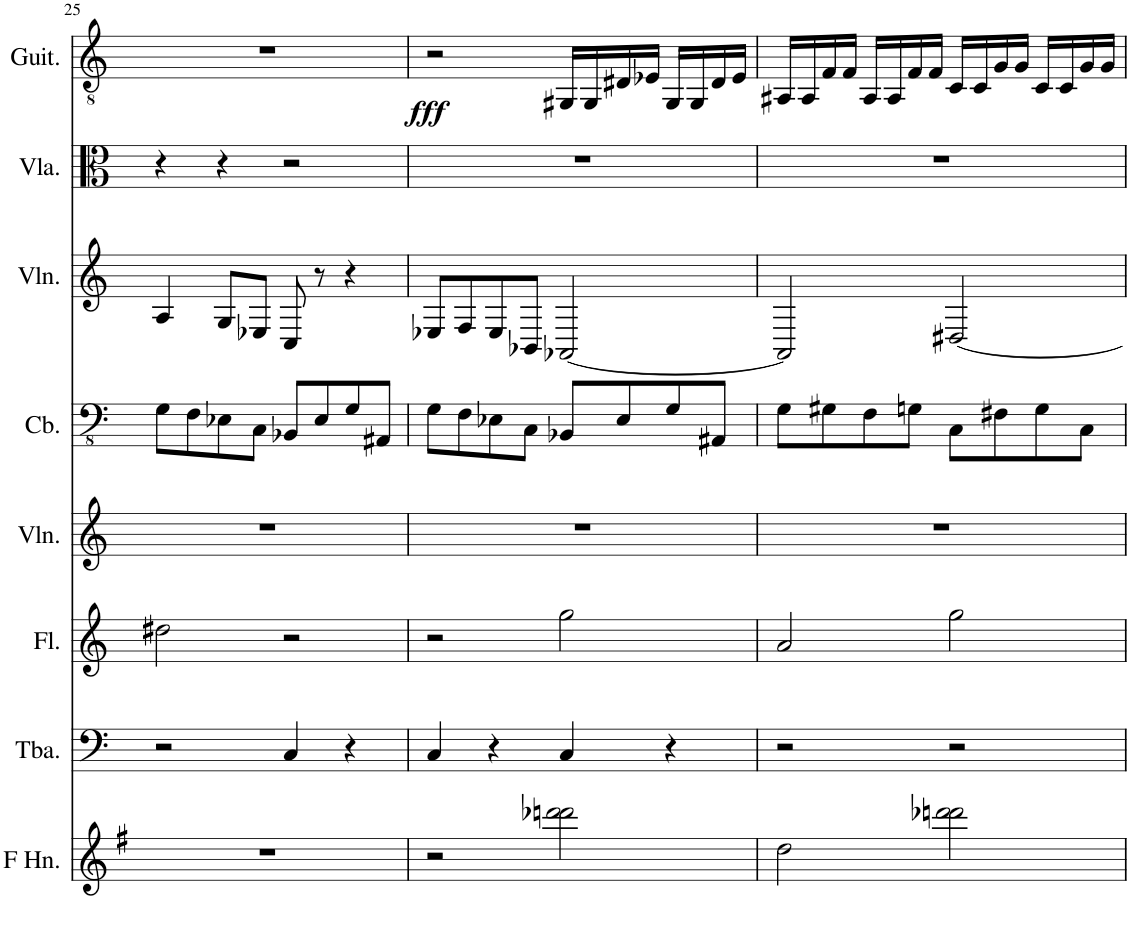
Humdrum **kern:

**kern	**kern	**kern	**kern	**kern	**kern	**kern	**kern	**dynam
*part8	*part7	*part6	*part5	*part4	*part3	*part2	*part1	*part1
*staff8	*staff7	*staff6	*staff5	*staff4	*staff3	*staff2	*staff1	*staff1
*I"Horn in F	*I"Tuba	*I"Flute	*I"Violin	*I"Contrabass	*I"Violin	*I"Viola	*I"Classical Guitar	*
*	*I'Tba.	*I'Fl.	*I'Vln.	*I'Cb.	*I'Vln.	*I'Vla.	*I'Guit.	*
!!LO:PB:g=z
*clefG2	*clefF4	*clefG2	*clefG2	*clefFv4	*clefG2	*clefC3	*clefGv2	*
*Trd4c7	*	*	*	*Trd7c12	*	*	*	*
*k[f#]	*k[]	*k[]	*k[]	*k[]	*k[]	*k[]	*k[]	*
*M4/4	*M4/4	*M4/4	*M4/4	*M4/4	*M4/4	*M4/4	*M4/4	*
=25	=25	=25	=25	=25	=25	=25	=25	=25
1r	2r	2dd#X\	1r	8GG\L	4A/	4r	1r	.
.	.	.	.	8FF\	.	.	.	.
.	.	.	.	8EE-X\	8G/L	4r	.	.
.	.	.	.	8CC\J	8E-X/J	.	.	.
.	4C/	2r	.	8BBB-X/L	8C/	2r	.	.
.	.	.	.	8EE-/	8r	.	.	.
.	4r	.	.	8GG/	4r	.	.	.
.	.	.	.	8AAA#X/J	.	.	.	.
=26	=26	=26	=26	=26	=26	=26	=26	=26
!	!	!	!	!	!	!	!	!LO:DY:b
2r	4C/	2r	1r	8GG\L	8E-X/L	1r	2r	fff
.	.	.	.	8FF\	8F/	.	.	.
.	4r	.	.	8EE-X\	8E-/	.	.	.
.	.	.	.	8CC\J	8BB-X/J	.	.	.
2ddd-X\ 2dddn\	4C/	2gg\	.	8BBB-X/L	[2AA-X/	.	16GG#X/LL	.
.	.	.	.	.	.	.	16GG#/	.
.	.	.	.	8EE-/	.	.	16D#X/	.
.	.	.	.	.	.	.	16E-X/JJ	.
.	4r	.	.	8GG/	.	.	16GG#/LL	.
.	.	.	.	.	.	.	16GG#/	.
.	.	.	.	8AAA#X/J	.	.	16D#/	.
.	.	.	.	.	.	.	16E-/JJ	.
=27	=27	=27	=27	=27	=27	=27	=27	=27
2dd\	2r	2a/	1r	8GG\L	2AA-/]	1r	16AA#X/LL	.
.	.	.	.	.	.	.	16AA#/	.
.	.	.	.	8GG#X\	.	.	16F/	.
.	.	.	.	.	.	.	16F/JJ	.
.	.	.	.	8FF\	.	.	16AA#/LL	.
.	.	.	.	.	.	.	16AA#/	.
.	.	.	.	8GGn\J	.	.	16F/	.
.	.	.	.	.	.	.	16F/JJ	.
2ddd-X\ 2dddn\	2r	2gg\	.	8CC\L	[2D#X/	.	16C/LL	.
.	.	.	.	.	.	.	16C/	.
.	.	.	.	8FF#X\	.	.	16G/	.
.	.	.	.	.	.	.	16G/JJ	.
.	.	.	.	8GG\	.	.	16C/LL	.
.	.	.	.	.	.	.	16C/	.
.	.	.	.	8CC\J	.	.	16G/	.
.	.	.	.	.	.	.	16G/JJ	.
=	=	=	=	=	=	=	=	=
*-	*-	*-	*-	*-	*-	*-	*-	*-
